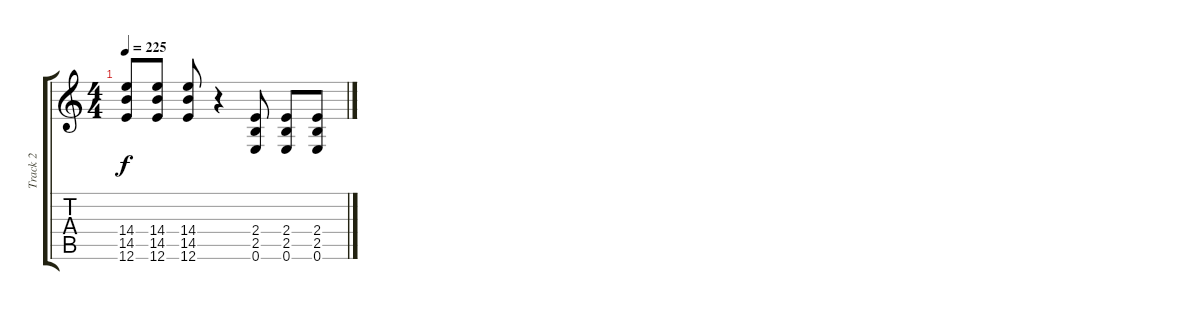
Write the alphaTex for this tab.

\track ("Track 2" "Track 2") {instrument distortionguitar}
\staff {score tabs}
\tuning (E4 B3 G3 D3 A2 E2) {hide}
\ts (4 4)
\tempo 225
\clef g2
\ks c
(14.4 14.5 12.6).8{dy f} (14.4 14.5 12.6).8 (14.4 14.5 12.6).8 r.4 (2.4 2.5 0.6).8 (2.4 2.5 0.6).8 (2.4 2.5 0.6).8
